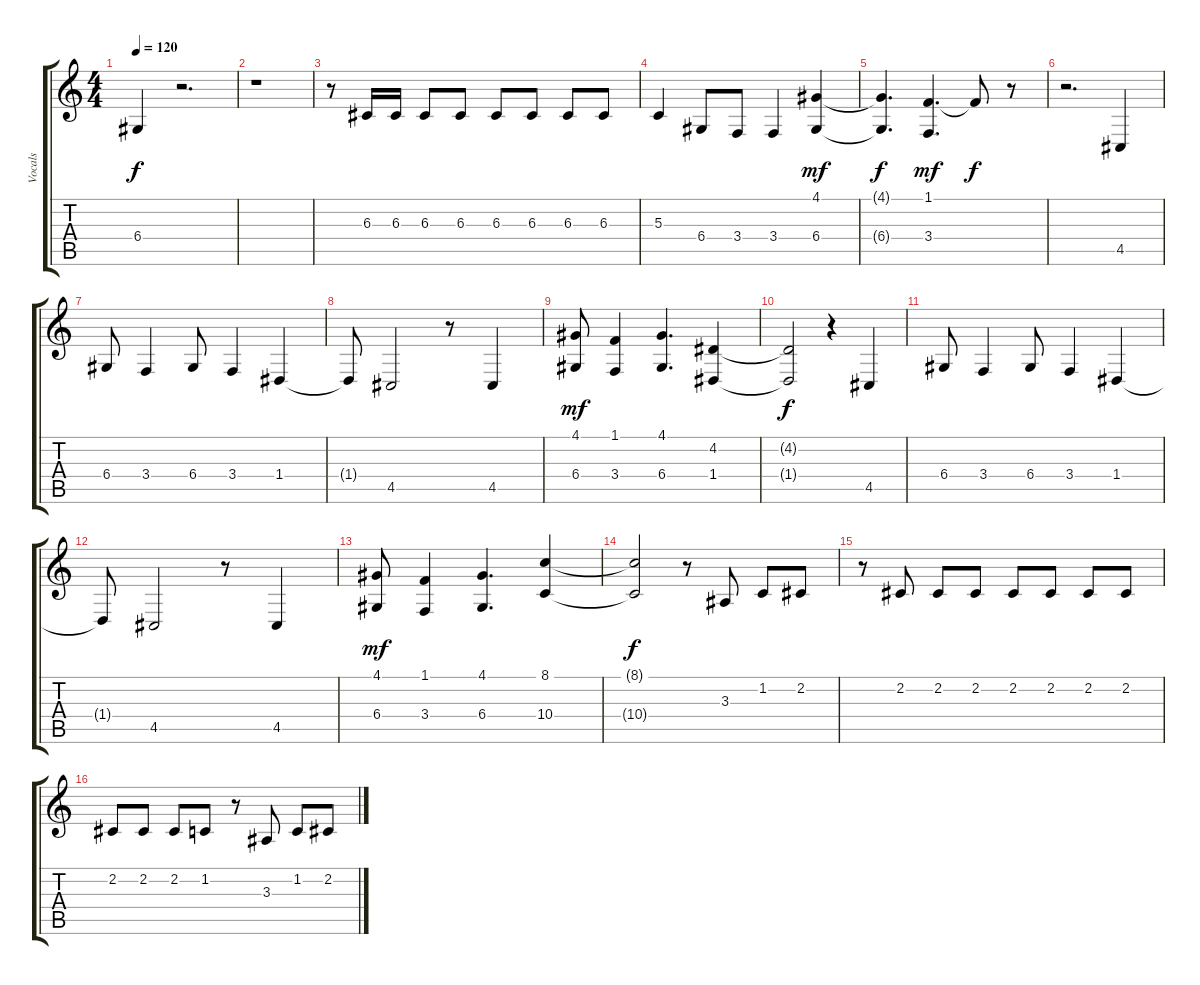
\track ("Vocals" "Vocals") {instrument oboe}
\staff {score tabs}
\tuning (E4 B3 G3 D3 A2 E2) {hide}
\ts (4 4)
\tempo 120
\clef g2
\ks c
6.4{t}.4{dy f} r.2{d} |
r.1 |
r.8 6.3.16 6.3.16 6.3.8 6.3.8 6.3.8 6.3.8 6.3.8 6.3.8 |
5.3.4 6.4.8 3.4.8 3.4.4 (4.1 6.4).4{dy mf} |
(4.1{t} 6.4{t}).4{d dy f} (1.1 3.4).4{d dy mf} 1.1{t}.8{dy f} r.8 |
r.2{d} 4.5.4 |
6.4.8 3.4.4 6.4.8 3.4.4 1.4.4 |
1.4{t}.8 4.5.2 r.8 4.5.4 |
(4.1 6.4).8{dy mf} (1.1 3.4).4 (4.1 6.4).4{d} (4.2 1.4).4 |
(4.2{t} 1.4{t}).2{dy f} r.4 4.5.4 |
6.4.8 3.4.4 6.4.8 3.4.4 1.4.4 |
1.4{t}.8 4.5.2 r.8 4.5.4 |
(4.1 6.4).8{dy mf} (1.1 3.4).4 (4.1 6.4).4{d} (8.1 10.4).4 |
(8.1{t} 10.4{t}).2{dy f} r.8 3.3.8 1.2.8 2.2.8 |
r.8 2.2.8 2.2.8 2.2.8 2.2.8 2.2.8 2.2.8 2.2.8 |
2.2.8 2.2.8 2.2.8 1.2.8 r.8 3.3.8 1.2.8 2.2.8
